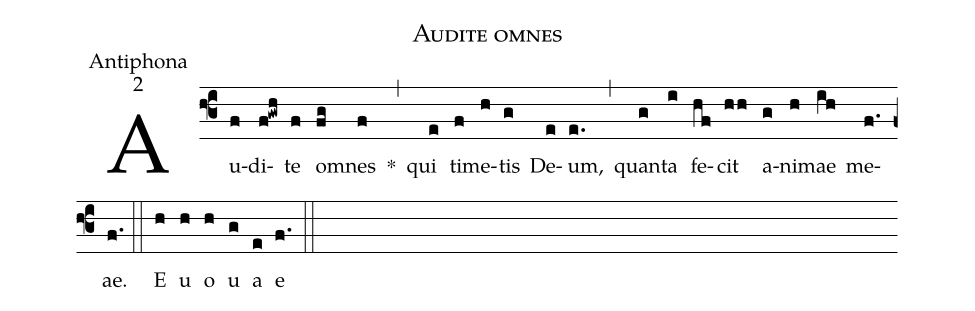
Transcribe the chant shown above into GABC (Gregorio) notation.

name:Audite omnes;
office-part:Antiphona;
mode:2;
%%
(f3) Au(f)di(f!gwh)te(f) om(fg)nes(f) *(,) qui(e) ti(f)me(h)tis(g) De(e)um,(e.) (,) quan(g)ta(i) fe(hf)cit(hh) a(g)ni(h)mae(ih) me(f.)ae.(f.) (::) <eu>E(h) u(h) o(h) u(g) a(e) e</eu>(f.) (::)
